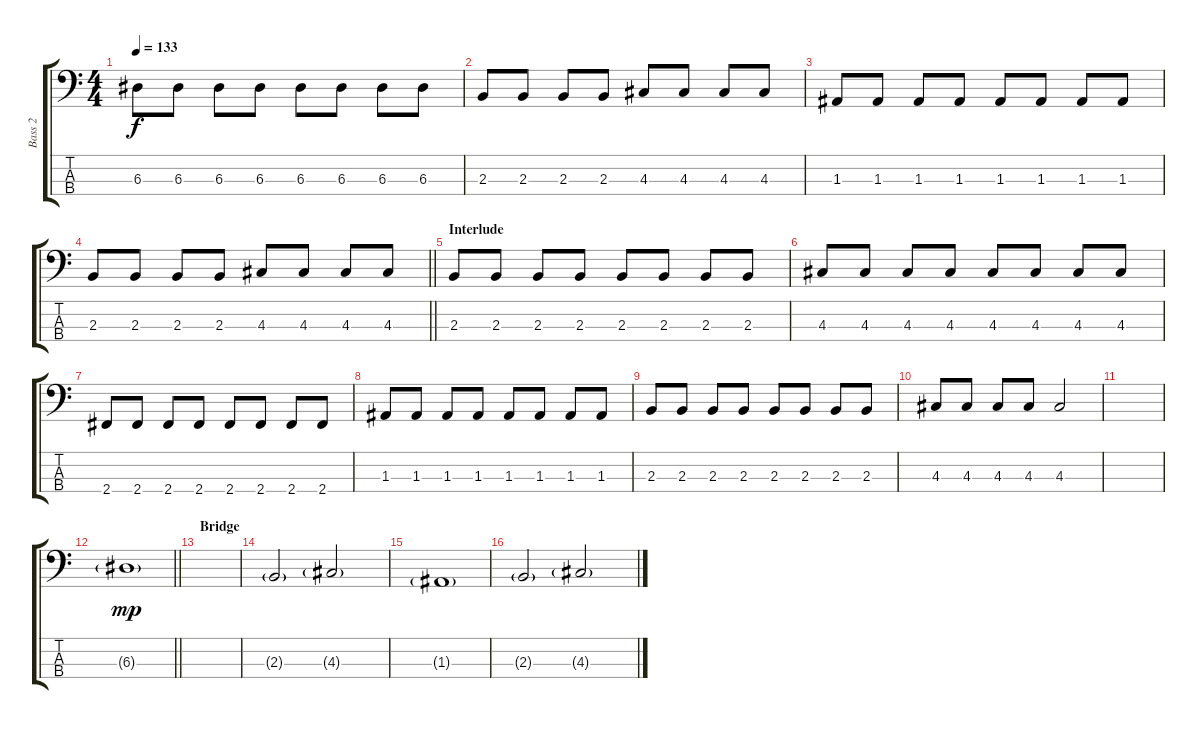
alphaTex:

\track ("Bass 2" "Bass 2") {instrument electricbassfinger}
\staff {score tabs}
\tuning (G2 D2 A1 E1) {hide}
\ts (4 4)
\tempo 133
\clef f4
\ks c
6.3.8{dy f} 6.3.8 6.3.8 6.3.8 6.3.8 6.3.8 6.3.8 6.3.8 |
2.3.8 2.3.8 2.3.8 2.3.8 4.3.8 4.3.8 4.3.8 4.3.8 |
1.3.8 1.3.8 1.3.8 1.3.8 1.3.8 1.3.8 1.3.8 1.3.8 |
\barLineRight lightlight
2.3.8 2.3.8 2.3.8 2.3.8 4.3.8 4.3.8 4.3.8 4.3.8 |
\section ("" "Interlude")
2.3.8 2.3.8 2.3.8 2.3.8 2.3.8 2.3.8 2.3.8 2.3.8 |
4.3.8 4.3.8 4.3.8 4.3.8 4.3.8 4.3.8 4.3.8 4.3.8 |
2.4.8 2.4.8 2.4.8 2.4.8 2.4.8 2.4.8 2.4.8 2.4.8 |
1.3.8 1.3.8 1.3.8 1.3.8 1.3.8 1.3.8 1.3.8 1.3.8 |
2.3.8 2.3.8 2.3.8 2.3.8 2.3.8 2.3.8 2.3.8 2.3.8 |
4.3.8 4.3.8 4.3.8 4.3.8 4.3.2 |
|
\barLineRight lightlight
6.3{g}.1{dy mp} |
\section ("" "Bridge")
|
2.3{g}.2 4.3{g}.2 |
1.3{g}.1 |
2.3{g}.2 4.3{g}.2
